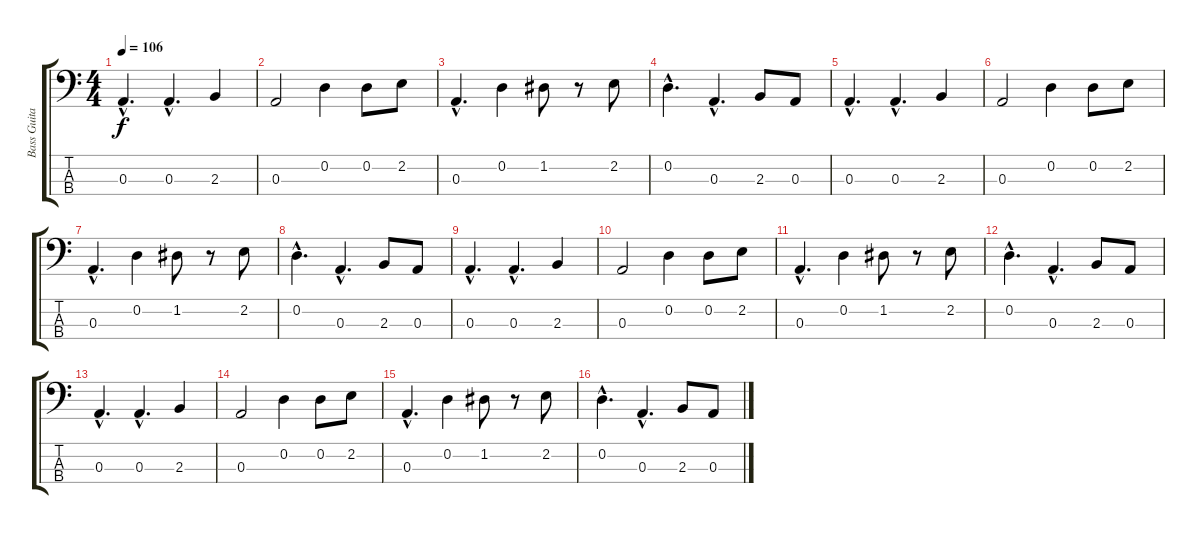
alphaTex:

\track ("Bass Guitar" "Bass Guita") {instrument electricbasspick}
\staff {score tabs}
\tuning (G2 D2 A1 E1) {hide}
\ts (4 4)
\tempo 106
\clef f4
\ks c
0.3{hac}.4{d dy f} 0.3{hac}.4{d} 2.3.4 |
0.3.2 0.2.4 0.2.8 2.2.8 |
0.3{hac}.4{d} 0.2.4 1.2.8 r.8 2.2.8 |
0.2{hac}.4{d} 0.3{hac}.4{d} 2.3.8 0.3.8 |
0.3{hac}.4{d} 0.3{hac}.4{d} 2.3.4 |
0.3.2 0.2.4 0.2.8 2.2.8 |
0.3{hac}.4{d} 0.2.4 1.2.8 r.8 2.2.8 |
0.2{hac}.4{d} 0.3{hac}.4{d} 2.3.8 0.3.8 |
0.3{hac}.4{d} 0.3{hac}.4{d} 2.3.4 |
0.3.2 0.2.4 0.2.8 2.2.8 |
0.3{hac}.4{d} 0.2.4 1.2.8 r.8 2.2.8 |
0.2{hac}.4{d} 0.3{hac}.4{d} 2.3.8 0.3.8 |
0.3{hac}.4{d} 0.3{hac}.4{d} 2.3.4 |
0.3.2 0.2.4 0.2.8 2.2.8 |
0.3{hac}.4{d} 0.2.4 1.2.8 r.8 2.2.8 |
0.2{hac}.4{d} 0.3{hac}.4{d} 2.3.8 0.3.8
